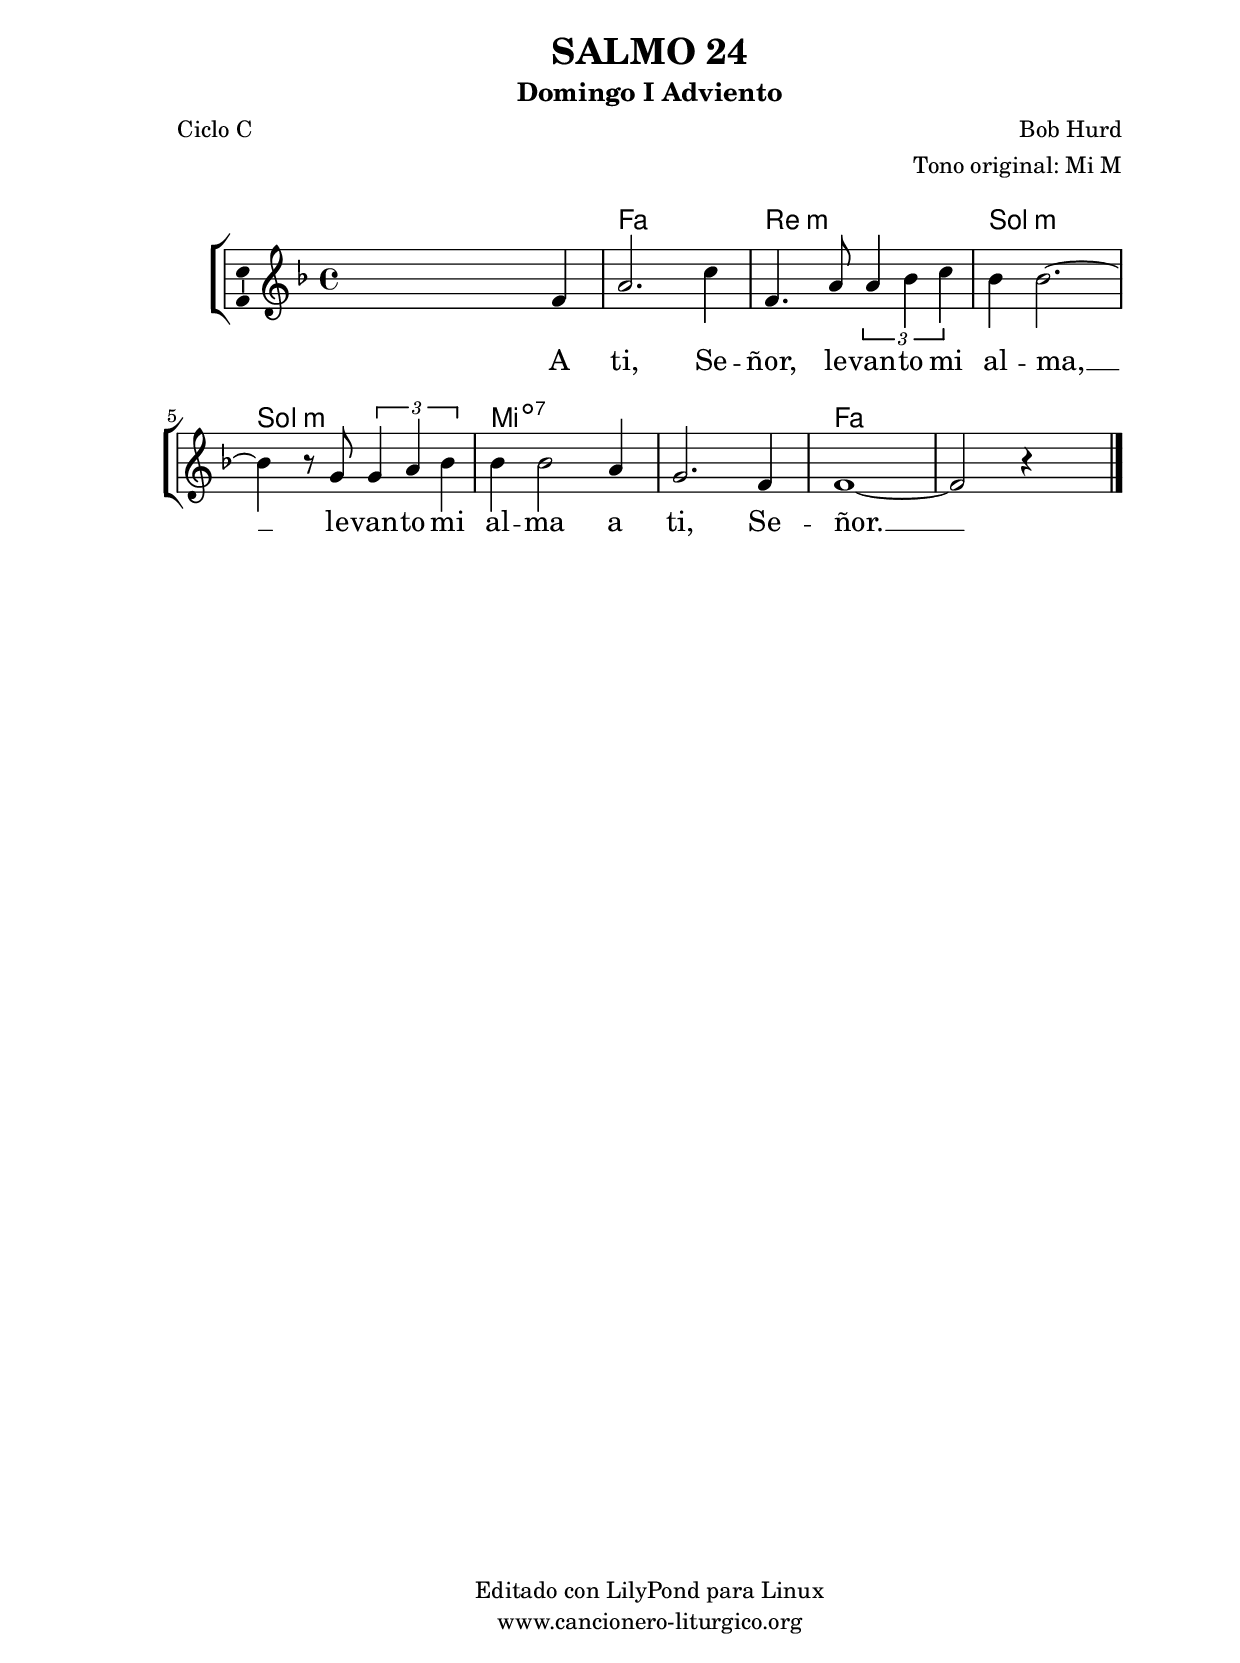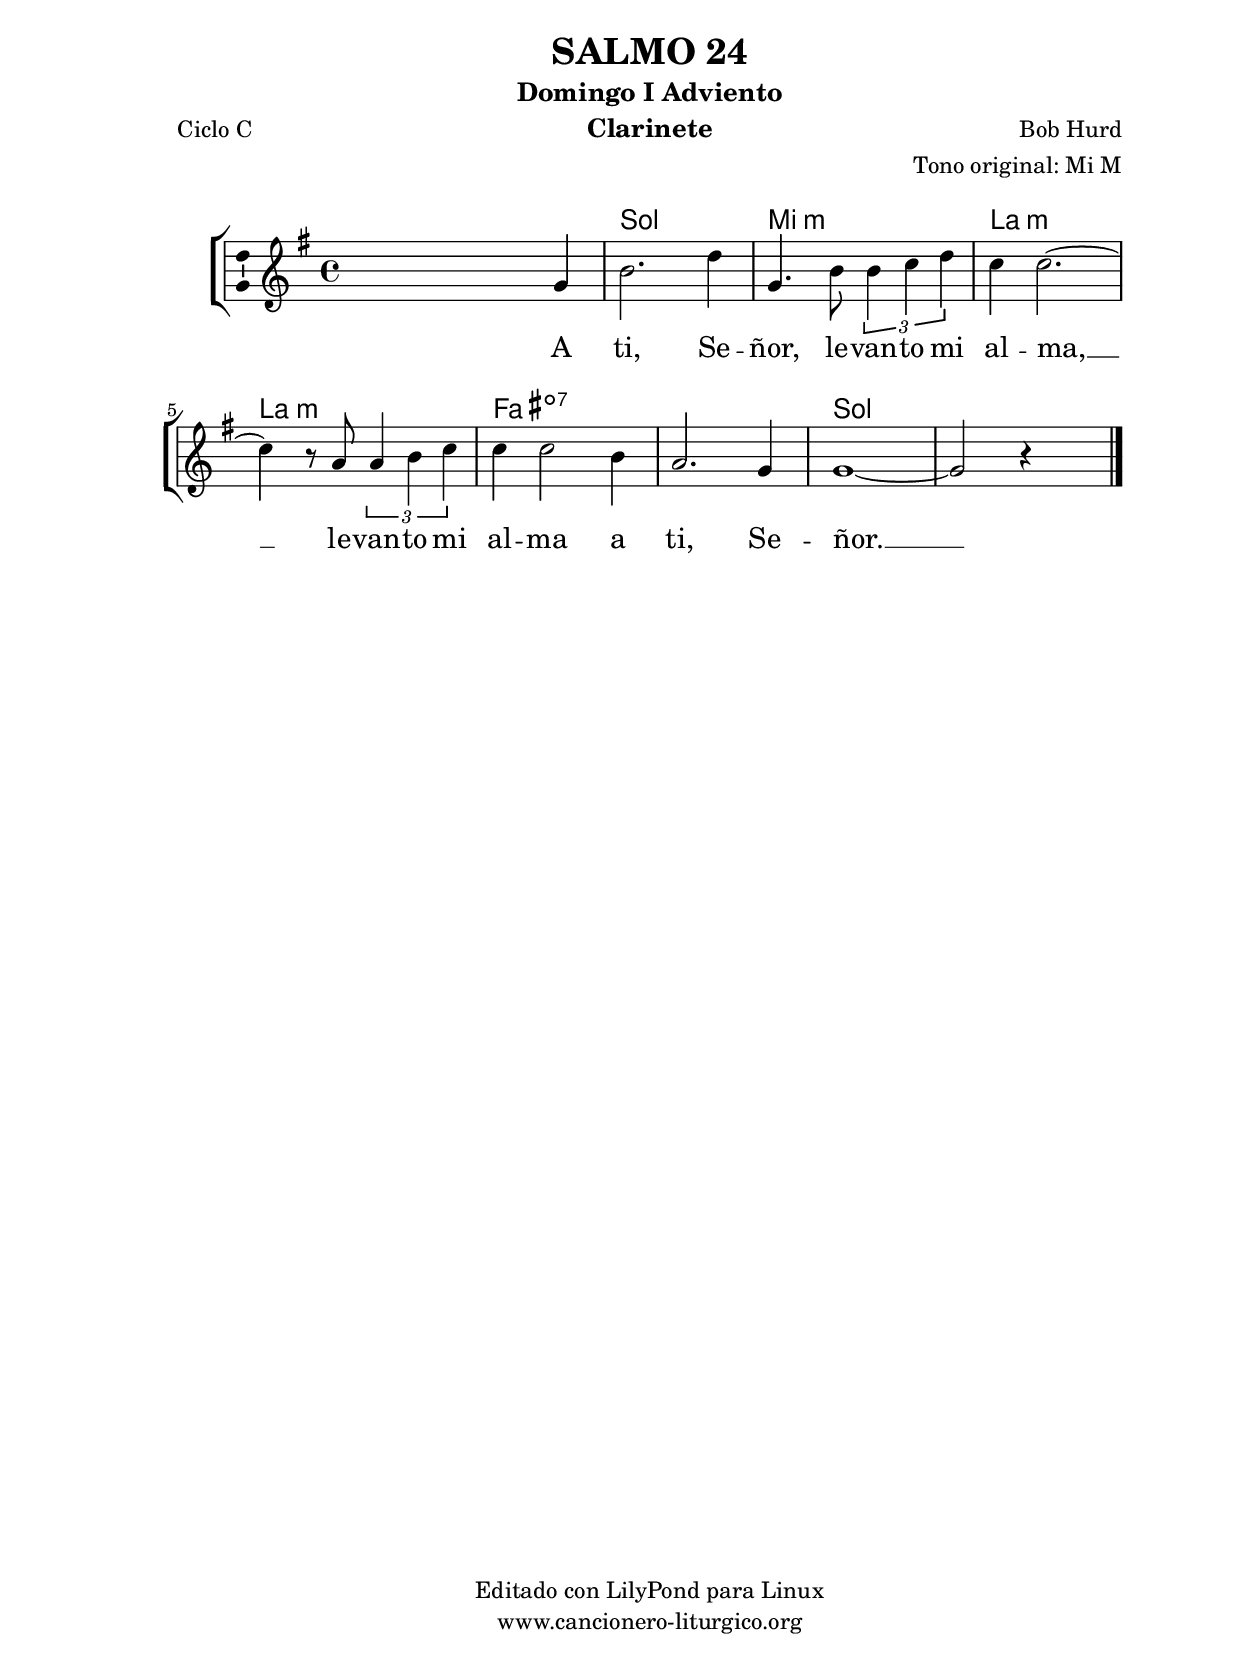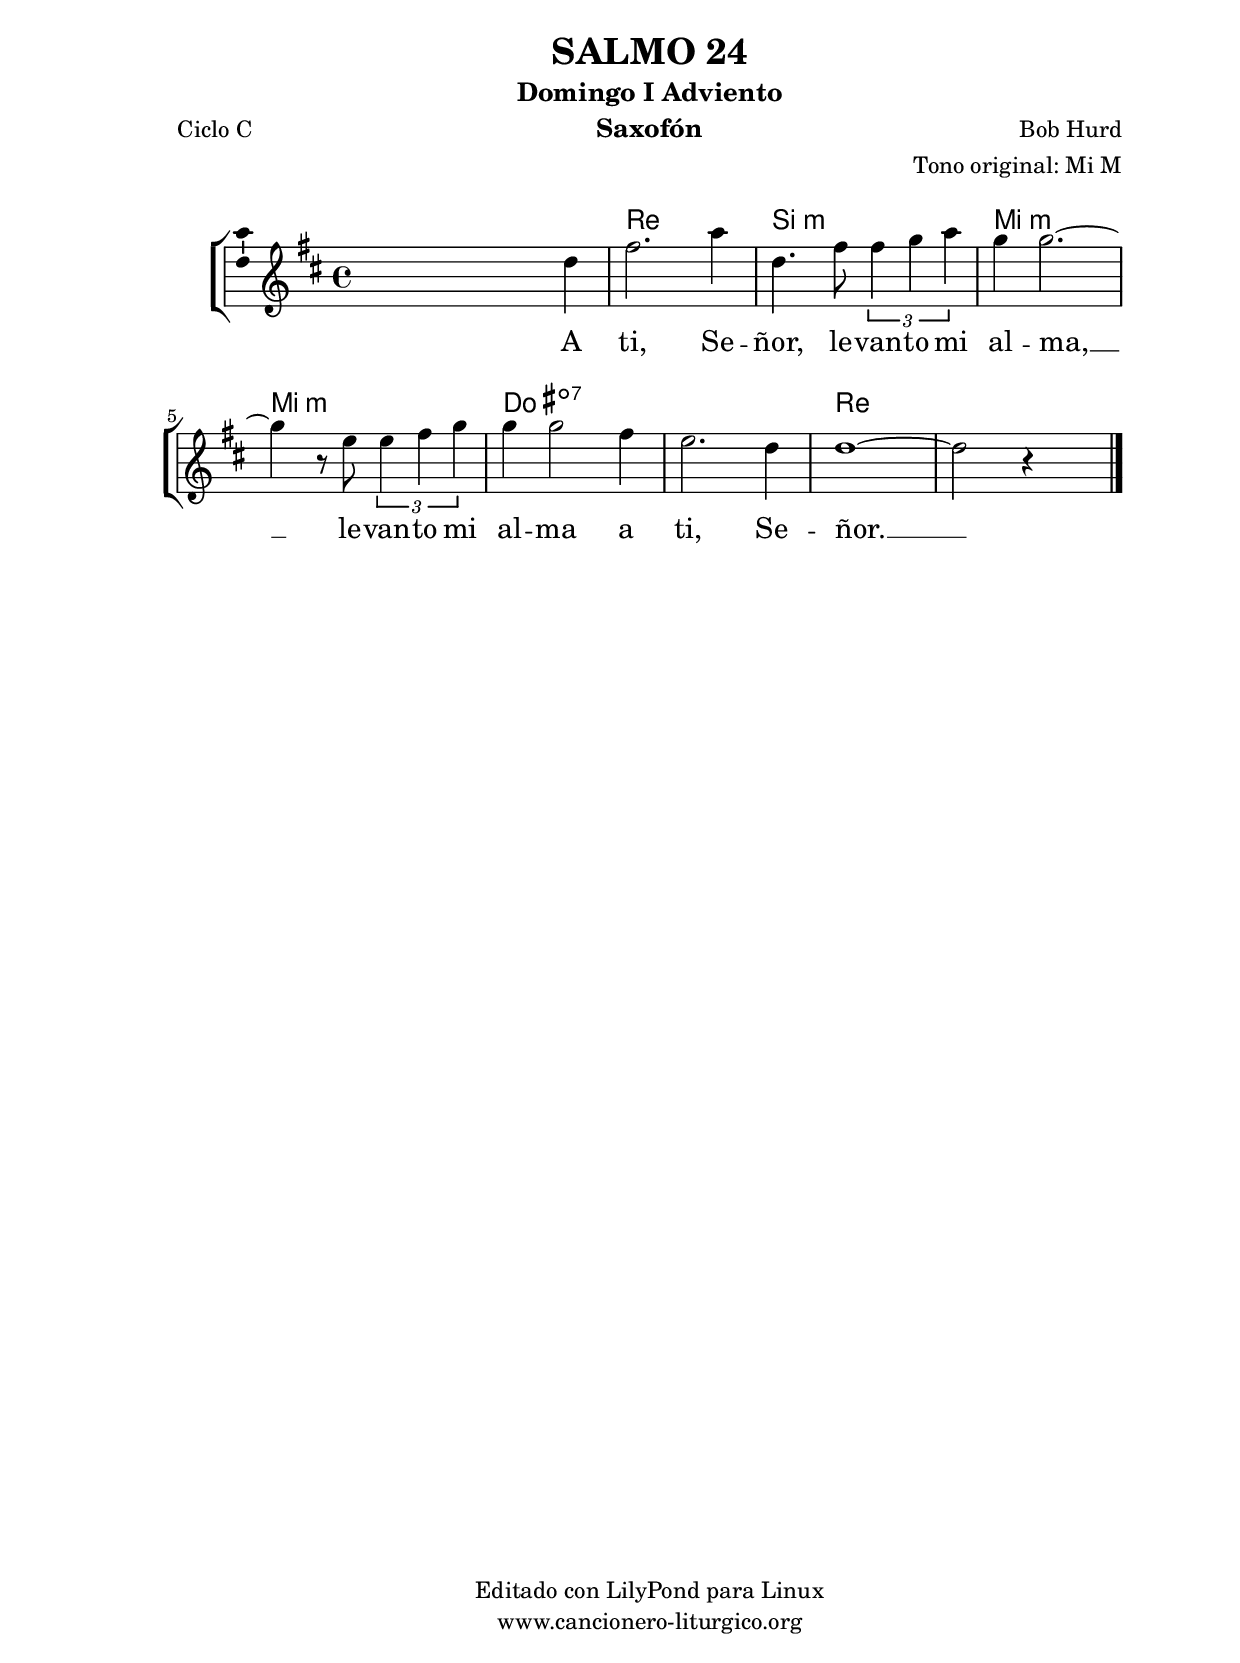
%
%para convertir .midi en .wav:
%timidity filename.midi -Ow -o finename.wav
%
%
%Para convertir de .wav a .mp3:
%lame -h -m j filename.wav
%
%
%para escuchar el midi:
%timidity nombrefichero.midi
%


%versión de lilypond para la que se ha escrito esta partitura:
\version "2.16.0"

	%Tamaño papel
	#(set-default-paper-size "a4")
	%Tamaño partitura
	#(set-global-staff-size 20)
	%No responde al pulsar sobre una nota
	#(ly:set-option 'point-and-click #f)

%parámetros del encabezamiento:
\header {
	title = "SALMO 24"
	subtitle = "Domingo I Adviento"
	composer = "Bob Hurd"
	poet = "Ciclo C"
	meter = ""
	arranger = "Tono original: Mi M"
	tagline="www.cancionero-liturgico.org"
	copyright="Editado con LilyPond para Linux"
	tiempo = "Adviento"
	usos = "Salmo"
	letra = "A ti, Señor, levanto mi alma, levanto mi alma a ti, Señor."
	}

%parámetros asociados al papel:
\paper  {
	oddHeaderMarkup = \markup {\fill-line { \on-the-fly #not-first-page \fromproperty #'header:title \on-the-fly #not-first-page \fromproperty #'header:composer }}
	evenHeaderMarkup = \markup {\fill-line { \fromproperty #'header:composer \fromproperty #'header:title }}
	#(set-paper-size "a4")
	print-page-number = ##f
	first-page-number = 1
	print-first-page-number = ##f
%	head-separation = 3.0 \cm
	top-margin = 2.0 \cm
	bottom-margin = 0.5\cm
%%%	bottom-margin = -1.0\cm
	left-margin = 3.0 \cm
	line-width = 16.0 \cm 
	indent = 8\mm
	interscoreline = 2.\mm
	between-system-space = 15\mm
%	para que las partituras no llenen la hoja:
	ragged-bottom = ##t
%	idem para la última hoja:
	ragged-last-bottom = ##f
%	para que las partituras llenen el ancho del papel:
	ragged-last = ##f
	after-title-space = 2.5 \cm
%page-count=1
%system-count=8

	%Flexible Vertical Spacing
%	markup-markup-spacing =
%	#'((basic-distance . 15) (minimum-distance . 15) (padding . 3))
	markup-system-spacing =
	#'((basic-distance . 15) (minimum-distance . 15) (padding . 3))
	system-system-spacing =
	#'((basic-distance . 15) (minimum-distance . 15) (padding . 3))
	score-system-spacing =
	#'((basic-distance . 15) (minimum-distance . 15) (padding . 5))
%	top-system-spacing = % header
%	#'((basic-distance . 8) (minimum-distance . 0) (padding . 3))
%	top-markup-spacing =
%	#'((basic-distance . 20) (minimum-distance . 20) (padding . 3))
	last-bottom-spacing = % footer
	#'((basic-distance . 5) (minimum-distance . 5) (padding . 3))
%	score-markup-spacing =
%	#'((basic-distance . 16) (minimum-distance . 13) (padding . 3))

	}


%parámetros que afectan a toda la partitura:
global =  {
	%clave de sol (G):
	\clef G
	%armadura:
	\transpose e f
	\key e \major
	\tempo 4=108
	\set Score.tempoHideNote = ##t
	}


acordes = {
	\italianChords
	\chordmode {
	\transpose e f
{
s1 e1 cis:m fis:m fis:m dis:dim7 dis:dim7 e e
	}
	}
}


melodia = 
	\transpose e f
{
	\relative c'{
	\time 4/4

s2 s4 e4
gis2. b4
e,4. gis8 \times 2/3 {gis4 a b}
a4 a2.~
a4 r8 fis8 \times 2/3 {fis4 gis a}
a4 a2 gis4
fis2. e4
e1~
e2 r4 s4

	\bar "|."
	}
	}


texto = \lyricmode {
A ti, Se -- ñor, le -- van -- to mi al -- ma, __ le -- van -- to mi al -- ma a ti, Se -- ñor. __
	}


acordesStaff = \context ChordNames = acordesStaff <<
	\set chordChanges = ##t
	\acordes
	>>


vozStaff = \context Voice = vozStaff
\with {\consists "Ambitus_engraver"}
<<
%	\set Staff.instrumentName = ""
%	\set Staff.shortInstrumentName = ""
%	\set Staff.midiInstrument = #"clarinet"
%	\set Staff.midiInstrument = #"cello"
%	\set Staff.midiInstrument = #"flute"
	\set Staff.midiInstrument = #"electric guitar (jazz)"
%	\set Staff.midiInstrument = #"english horn"
%	\set Staff.midiInstrument = #"violin"
%	\set Staff.midiInstrument = #"glockenspiel"
	\set Staff.midiMinimumVolume = #0.7
	\set Staff.midiMaximumVolume = #0.9
	\global
	\melodia
	>>


textoStaff = \context Lyrics = textoStaff <<
	\lyricsto vozStaff \texto
	>>

\book {
	\score {
		\context ChoirStaff {
			\override StaffGroup.SystemStartBracket #'collapse-height = #1
			\override Score.SystemStartBar #'collapse-height = #1
			<<
			\acordesStaff
			\vozStaff
			\textoStaff
			>>
			}
		\layout {
	    		\context {
				\Lyrics
				\override LyricText #'font-size = #2
				}
	   		 \context {
				\Score
				%fontSize = #3
				\override StaffSymbol #'staff-space = #(magstep +3)
				%\override Beam #'thickness = #0.55
				%\override SpacingSpanner #'spacing-increment = #1.0
				%\override Slur #'height-limit = #1.5
				}
			}
		}
	\score {
		\unfoldRepeats
		\context ChoirStaff {
			<<
			\acordesStaff
			\vozStaff
			>>
			}
		\midi {
	  		\context {
	  			\Score
				tempoWholesPerMinute = #(ly:make-moment 70 4)
				}
			}
		}
	}

%Partitura para clarinete
#(define output-suffix "C")
\book {
	\header{
		instrument = "Clarinete"
		}
	\score {
		\context ChoirStaff {
			\override StaffGroup.SystemStartBracket #'collapse-height = #1
			\override Score.SystemStartBar #'collapse-height = #1
\transpose c d
			<<
			\acordesStaff
			\vozStaff
			\textoStaff
			>>
			}
		\layout {
	    		\context {
				\Lyrics
				\override LyricText #'font-size = #2
				}
	   		 \context {
				\Score
				%fontSize = #3
				\override StaffSymbol #'staff-space = #(magstep +3)
				%\override Beam #'thickness = #0.55
				%\override SpacingSpanner #'spacing-increment = #1.0
				%\override Slur #'height-limit = #1.5
				}
			}
		}
	}

%Partitura para saxofón
#(define output-suffix "S")
\book {
	\header{
		instrument = "Saxofón"
		}
	\score {
		\context ChoirStaff {
			\override StaffGroup.SystemStartBracket #'collapse-height = #1
			\override Score.SystemStartBar #'collapse-height = #1
\transpose c a
			<<
			\acordesStaff
			\vozStaff
			\textoStaff
			>>
			}
		\layout {
	    		\context {
				\Lyrics
				\override LyricText #'font-size = #2
				}
	   		 \context {
				\Score
				%fontSize = #3
				\override StaffSymbol #'staff-space = #(magstep +3)
				%\override Beam #'thickness = #0.55
				%\override SpacingSpanner #'spacing-increment = #1.0
				%\override Slur #'height-limit = #1.5
				}
			}
		}
	}

